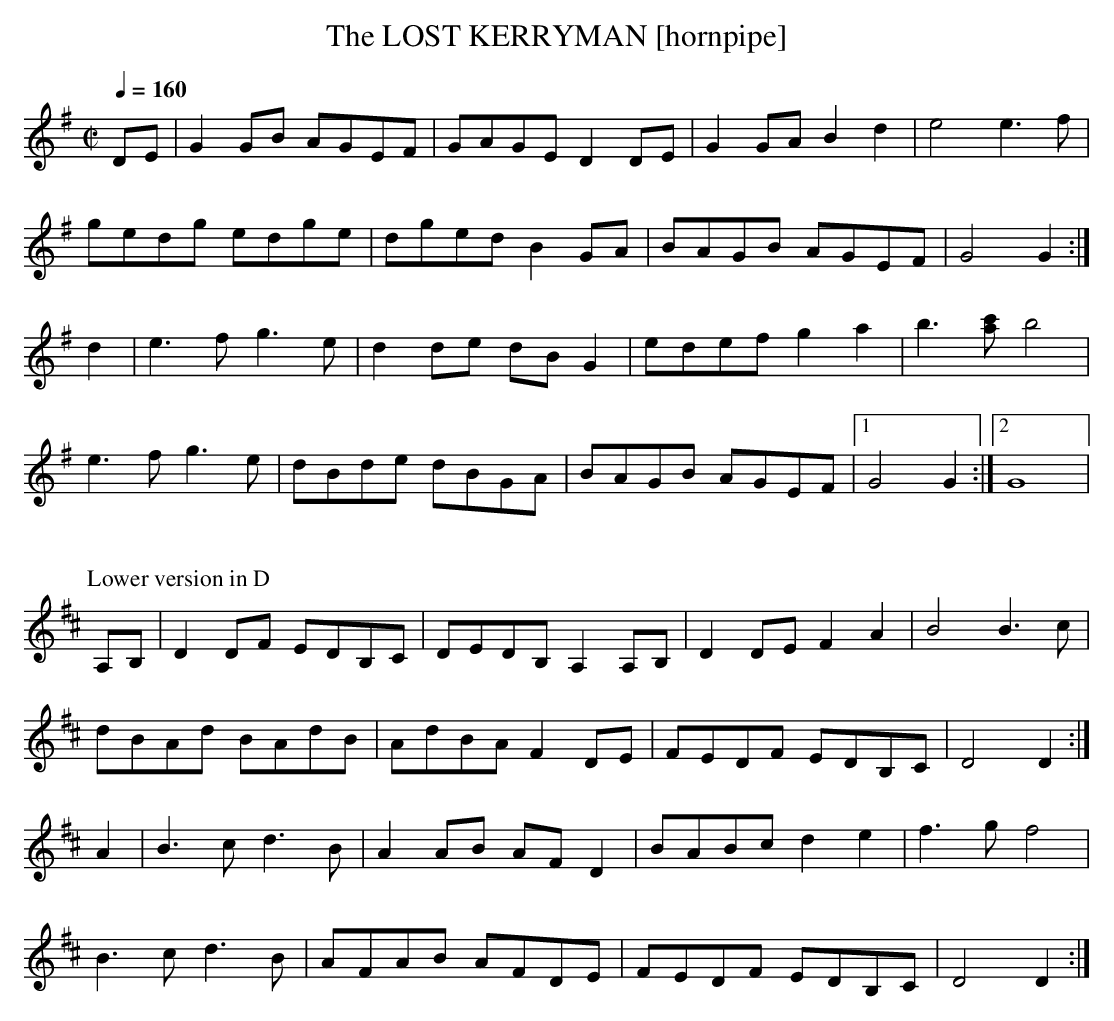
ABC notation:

X:1
T:LOST KERRYMAN [hornpipe], The
M:C|
L:1/8
or "Cherokee Shuffle". The G version is more suitable for treble
instruments.
Q:1/4=160
K:G
DE|G2 GB AGEF|GAGE D2 DE|G2 GA B2 d2|e4 e3 f|
gedg edge|dged B2 GA|BAGB AGEF|G4 G2:|
d2|e3 f g3 e|d2 de dB G2|edef g2 a2|b3 [ac'] b4|
e3 f g3 e|dBde dBGA|BAGB AGEF|1G4 G2:|2G8|
%%vskip
P:Lower version in D
K:D
A,B,|D2 DF EDB,C|DEDB, A,2 A,B,|D2 DE F2 A2|B4 B3 c|
dBAd BAdB|AdBA F2 DE|FEDF EDB,C|D4 D2:|
A2|B3 c d3 B|A2 AB AF D2|BABc d2 e2|f3 g f4|
B3 c d3 B|AFAB AFDE|FEDF EDB,C|D4 D2:|
